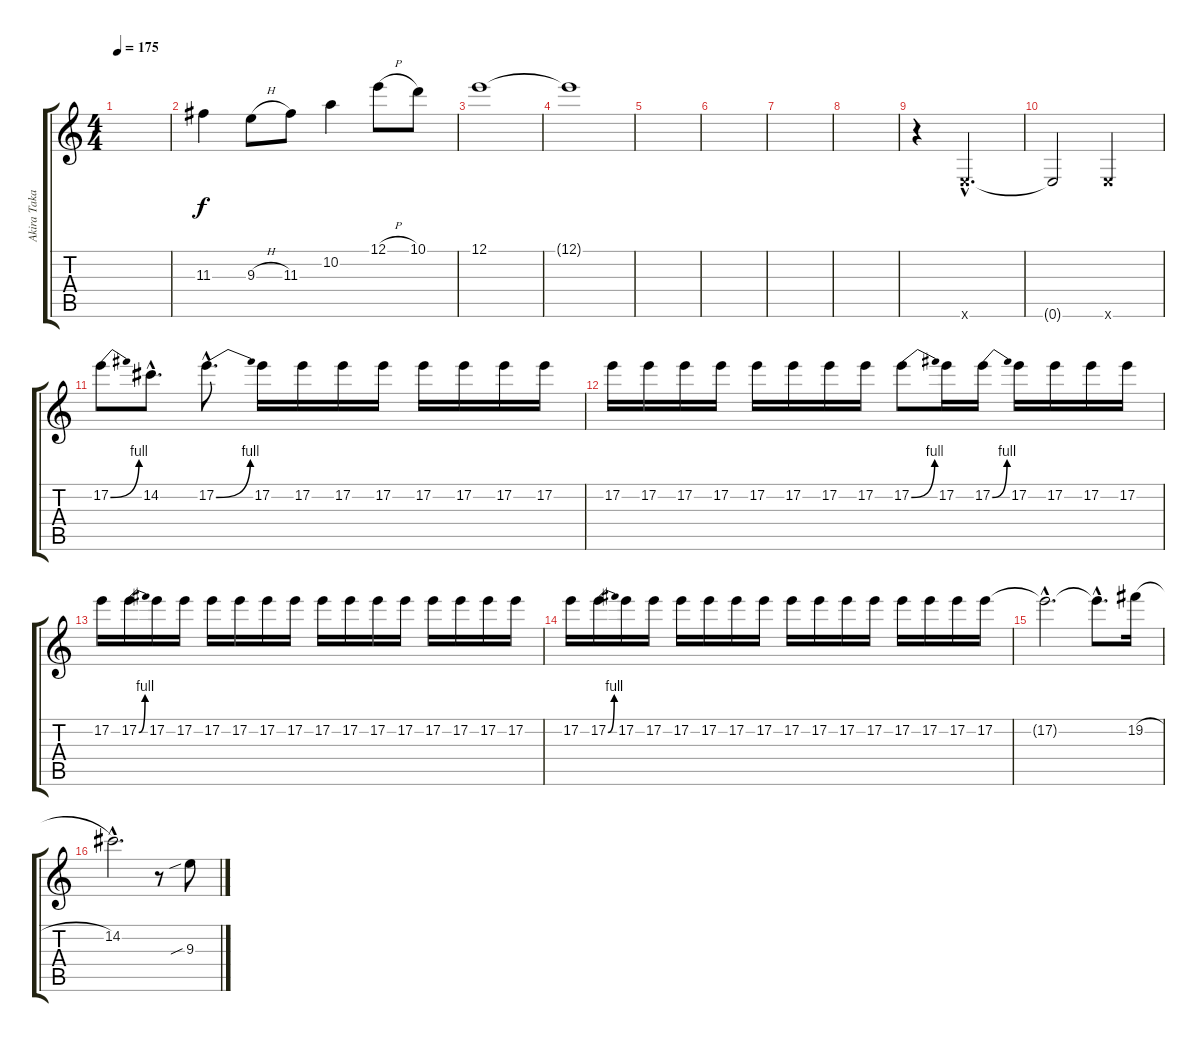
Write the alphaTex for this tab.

\track ("Akira Takasaki 2" "Akira Taka") {instrument distortionguitar}
\staff {score tabs}
\tuning (E4 B3 G3 D3 A2 E2) {hide}
\ts (4 4)
\tempo 175
\clef g2
\ks c
|
11.3.4 9.3{h}.8 11.3.8 10.2.4 12.1{h}.8 10.1.8 |
12.1.1 |
12.1{t}.1 |
|
|
|
|
r.4 0.6{hac x}.2{d} |
0.6{t}.2 0.6{x}.2 |
17.2{be (bend 0 0 60 4)}.8 14.2{hac}.8{d} 17.2{be (bend 0 0 60 4) hac}.8{d} 17.2.16 17.2.16 17.2.16 17.2.16 17.2.16 17.2.16 17.2.16 17.2.16 |
17.2.16 17.2.16 17.2.16 17.2.16 17.2.16 17.2.16 17.2.16 17.2.16 17.2{be (bend 0 0 60 4)}.8 17.2.16 17.2{be (bend 0 0 60 4)}.16 17.2.16 17.2.16 17.2.16 17.2.16 |
17.2.16 17.2{be (bend 0 0 60 4)}.16 17.2.16 17.2.16 17.2.16 17.2.16 17.2.16 17.2.16 17.2.16 17.2.16 17.2.16 17.2.16 17.2.16 17.2.16 17.2.16 17.2.16 |
17.2.16 17.2{be (bend 0 0 60 4)}.16 17.2.16 17.2.16 17.2.16 17.2.16 17.2.16 17.2.16 17.2.16 17.2.16 17.2.16 17.2.16 17.2.16 17.2.16 17.2.16 17.2.16 |
17.2{hac t}.2{d} 17.2{hac t}.8{d} 19.2{h}.16 |
14.2{hac}.2{d} r.8 9.3{sib}.8
